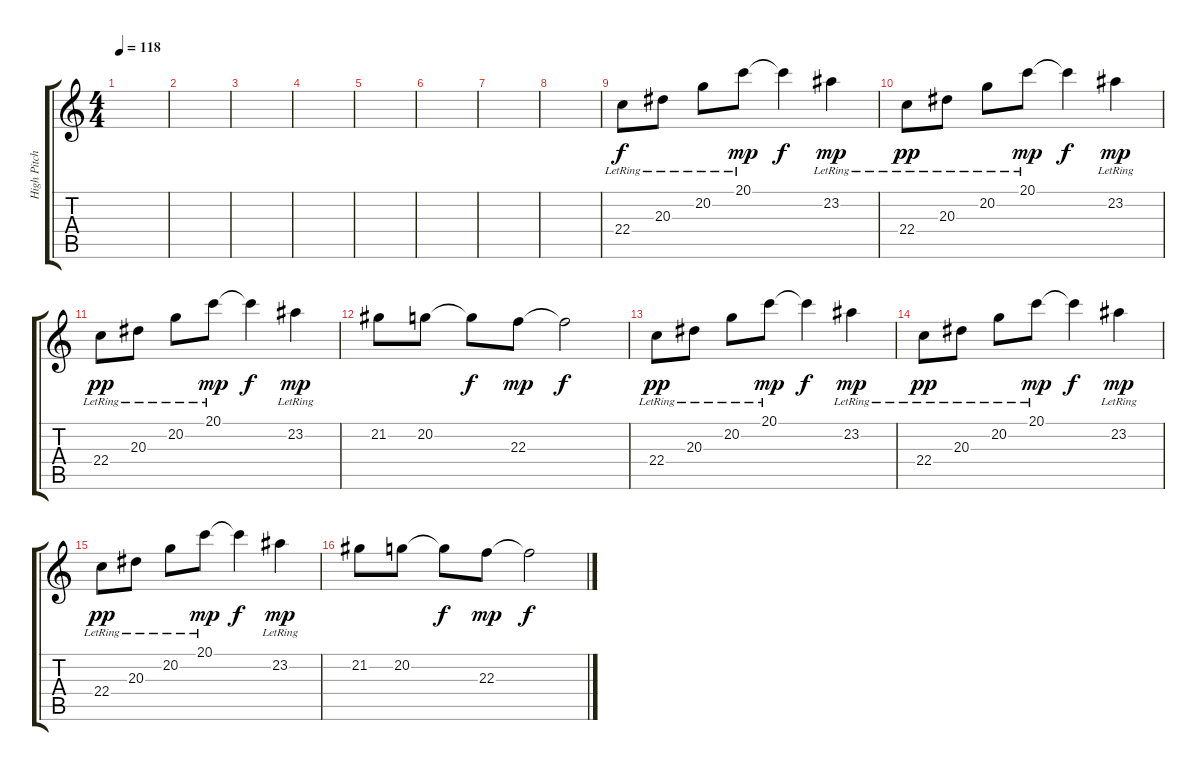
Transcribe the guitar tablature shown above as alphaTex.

\track ("High Pitch Piano" "High Pitch") {instrument electricgrandpiano}
\staff {score tabs}
\tuning (E4 B3 G3 D3 A2 E2) {hide}
\ts (4 4)
\tempo 118
\clef g2
\ks c
|
|
|
|
|
|
|
|
22.4{lr}.8 20.3{lr}.8 20.2{lr}.8 20.1{lr}.8{dy mp} 20.1{t}.4{dy f} 23.2{lr}.4{dy mp} |
22.4{lr}.8{dy pp} 20.3{lr}.8 20.2{lr}.8 20.1{lr}.8{dy mp} 20.1{t}.4{dy f} 23.2{lr}.4{dy mp} |
22.4{lr}.8{dy pp} 20.3{lr}.8 20.2{lr}.8 20.1{lr}.8{dy mp} 20.1{t}.4{dy f} 23.2{lr}.4{dy mp} |
21.2.8 20.2.8 20.2{t}.8{dy f} 22.3.8{dy mp} 22.3{t}.2{dy f} |
22.4{lr}.8{dy pp} 20.3{lr}.8 20.2{lr}.8 20.1{lr}.8{dy mp} 20.1{t}.4{dy f} 23.2{lr}.4{dy mp} |
22.4{lr}.8{dy pp} 20.3{lr}.8 20.2{lr}.8 20.1{lr}.8{dy mp} 20.1{t}.4{dy f} 23.2{lr}.4{dy mp} |
22.4{lr}.8{dy pp} 20.3{lr}.8 20.2{lr}.8 20.1{lr}.8{dy mp} 20.1{t}.4{dy f} 23.2{lr}.4{dy mp} |
21.2.8 20.2.8 20.2{t}.8{dy f} 22.3.8{dy mp} 22.3{t}.2{dy f}
